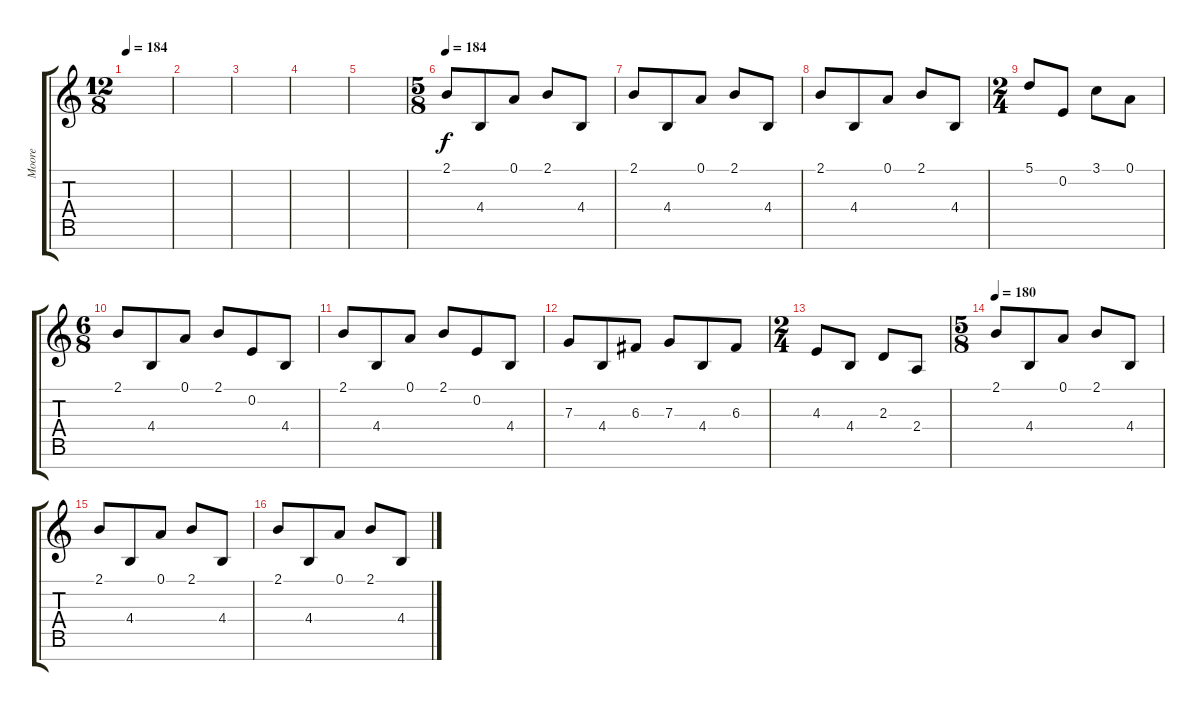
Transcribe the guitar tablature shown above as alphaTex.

\track ("Moore" "Moore") {instrument lead2sawtooth}
\staff {score tabs}
\tuning (A4 E4 C4 G3 D3 A2 E2) {hide}
\ts (12 8)
\tempo 184
\clef g2
\ks c
|
|
|
|
|
\ts (5 8)
\tempo 184
2.1.8{instrument lead2sawtooth} 4.4.8 0.1.8 2.1.8 4.4.8 |
2.1.8 4.4.8 0.1.8 2.1.8 4.4.8 |
2.1.8 4.4.8 0.1.8 2.1.8 4.4.8 |
\ts (2 4)
5.1.8 0.2.8 3.1.8 0.1.8 |
\ts (6 8)
2.1.8 4.4.8 0.1.8 2.1.8 0.2.8 4.4.8 |
2.1.8 4.4.8 0.1.8 2.1.8 0.2.8 4.4.8 |
7.3.8 4.4.8 6.3.8 7.3.8 4.4.8 6.3.8 |
\ts (2 4)
4.3.8 4.4.8 2.3.8 2.4.8 |
\ts (5 8)
\tempo 180
2.1.8 4.4.8 0.1.8 2.1.8 4.4.8 |
2.1.8 4.4.8 0.1.8 2.1.8 4.4.8 |
2.1.8 4.4.8 0.1.8 2.1.8 4.4.8
